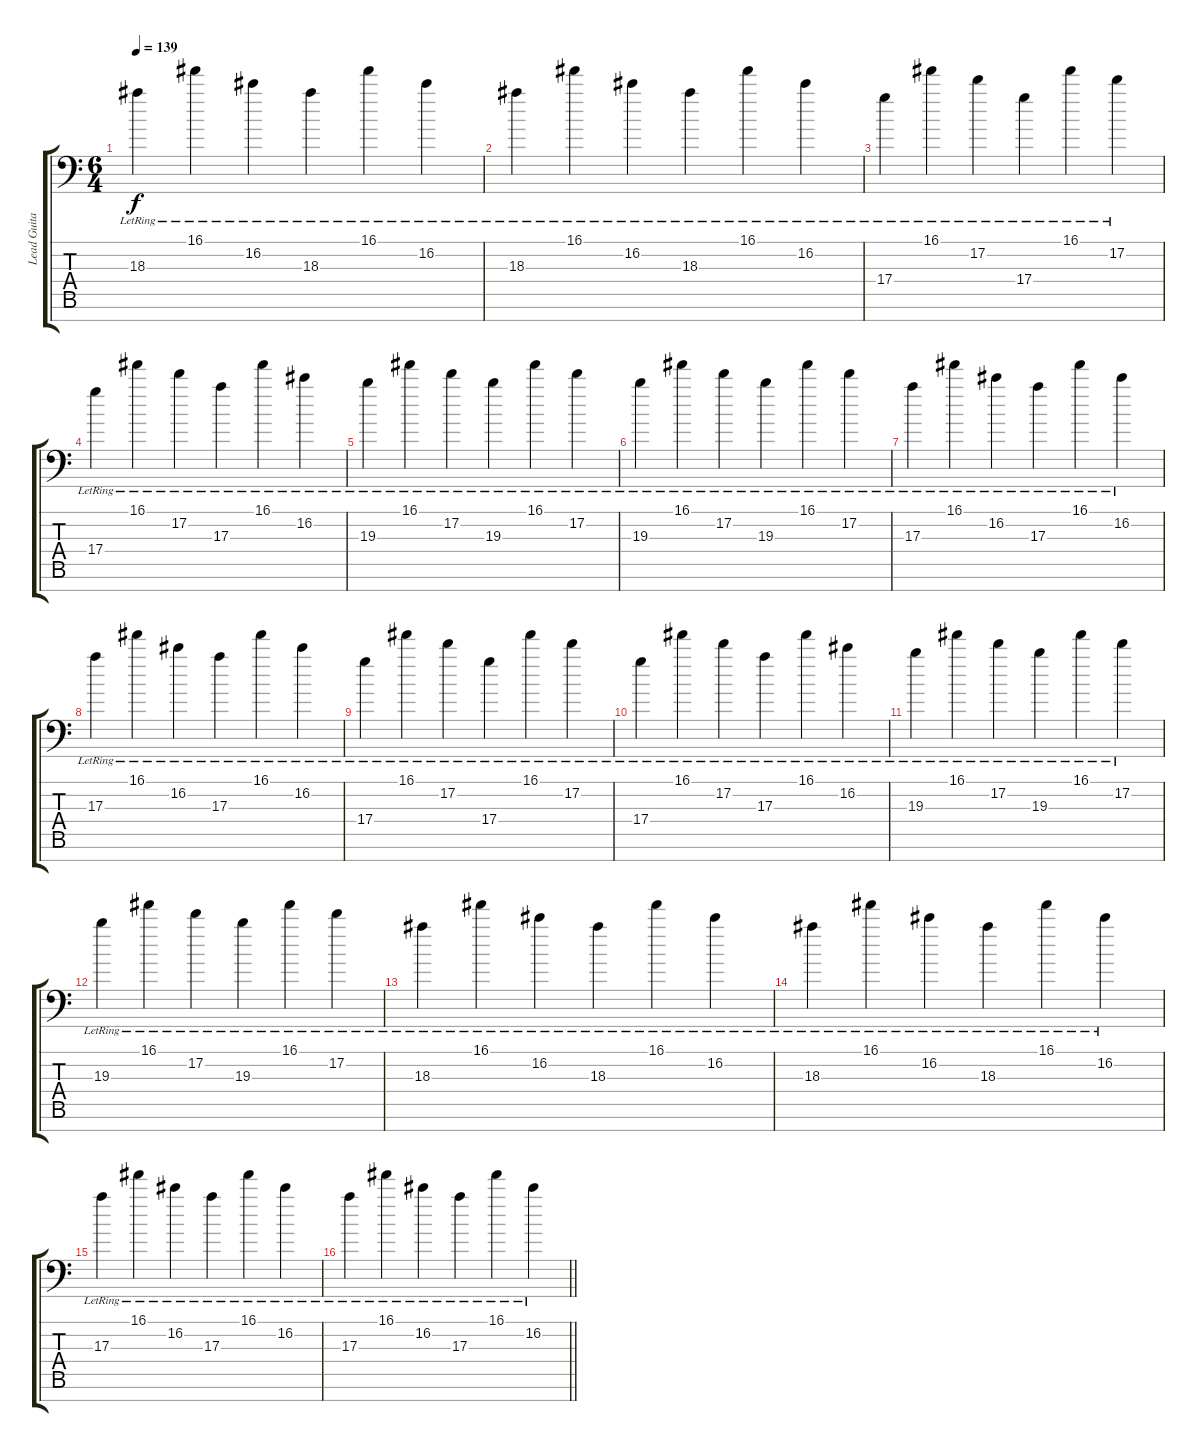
\track ("Lead Guitar #1" "Lead Guita") {instrument distortionguitar}
\staff {score tabs}
\tuning (D4 A3 E3 D3 A2 E2 A1) {hide}
\ts (6 4)
\tempo 139
\clef f4
\ks c
18.3{lr}.4{dy f} 16.1{lr}.4 16.2{lr}.4 18.3{lr}.4 16.1{lr}.4 16.2{lr}.4 |
18.3{lr}.4 16.1{lr}.4 16.2{lr}.4 18.3{lr}.4 16.1{lr}.4 16.2{lr}.4 |
17.4{lr}.4 16.1{lr}.4 17.2{lr}.4 17.4{lr}.4 16.1{lr}.4 17.2{lr}.4 |
17.4{lr}.4 16.1{lr}.4 17.2{lr}.4 17.3{lr}.4 16.1{lr}.4 16.2{lr}.4 |
19.3{lr}.4{instrument electricguitarjazz} 16.1{lr}.4 17.2{lr}.4 19.3{lr}.4 16.1{lr}.4 17.2{lr}.4 |
19.3{lr}.4 16.1{lr}.4 17.2{lr}.4 19.3{lr}.4 16.1{lr}.4 17.2{lr}.4 |
17.3{lr}.4 16.1{lr}.4 16.2{lr}.4 17.3{lr}.4 16.1{lr}.4 16.2{lr}.4 |
17.3{lr}.4 16.1{lr}.4 16.2{lr}.4 17.3{lr}.4 16.1{lr}.4 16.2{lr}.4 |
17.4{lr}.4 16.1{lr}.4 17.2{lr}.4 17.4{lr}.4 16.1{lr}.4 17.2{lr}.4 |
17.4{lr}.4 16.1{lr}.4 17.2{lr}.4 17.3{lr}.4 16.1{lr}.4 16.2{lr}.4 |
19.3{lr}.4 16.1{lr}.4 17.2{lr}.4 19.3{lr}.4 16.1{lr}.4 17.2{lr}.4 |
19.3{lr}.4 16.1{lr}.4 17.2{lr}.4 19.3{lr}.4 16.1{lr}.4 17.2{lr}.4 |
18.3{lr}.4 16.1{lr}.4 16.2{lr}.4 18.3{lr}.4 16.1{lr}.4 16.2{lr}.4 |
18.3{lr}.4 16.1{lr}.4 16.2{lr}.4 18.3{lr}.4 16.1{lr}.4 16.2{lr}.4 |
17.3{lr}.4 16.1{lr}.4 16.2{lr}.4 17.3{lr}.4 16.1{lr}.4 16.2{lr}.4 |
\barLineRight lightlight
17.3{lr}.4 16.1{lr}.4 16.2{lr}.4 17.3{lr}.4 16.1{lr}.4 16.2{lr}.4
